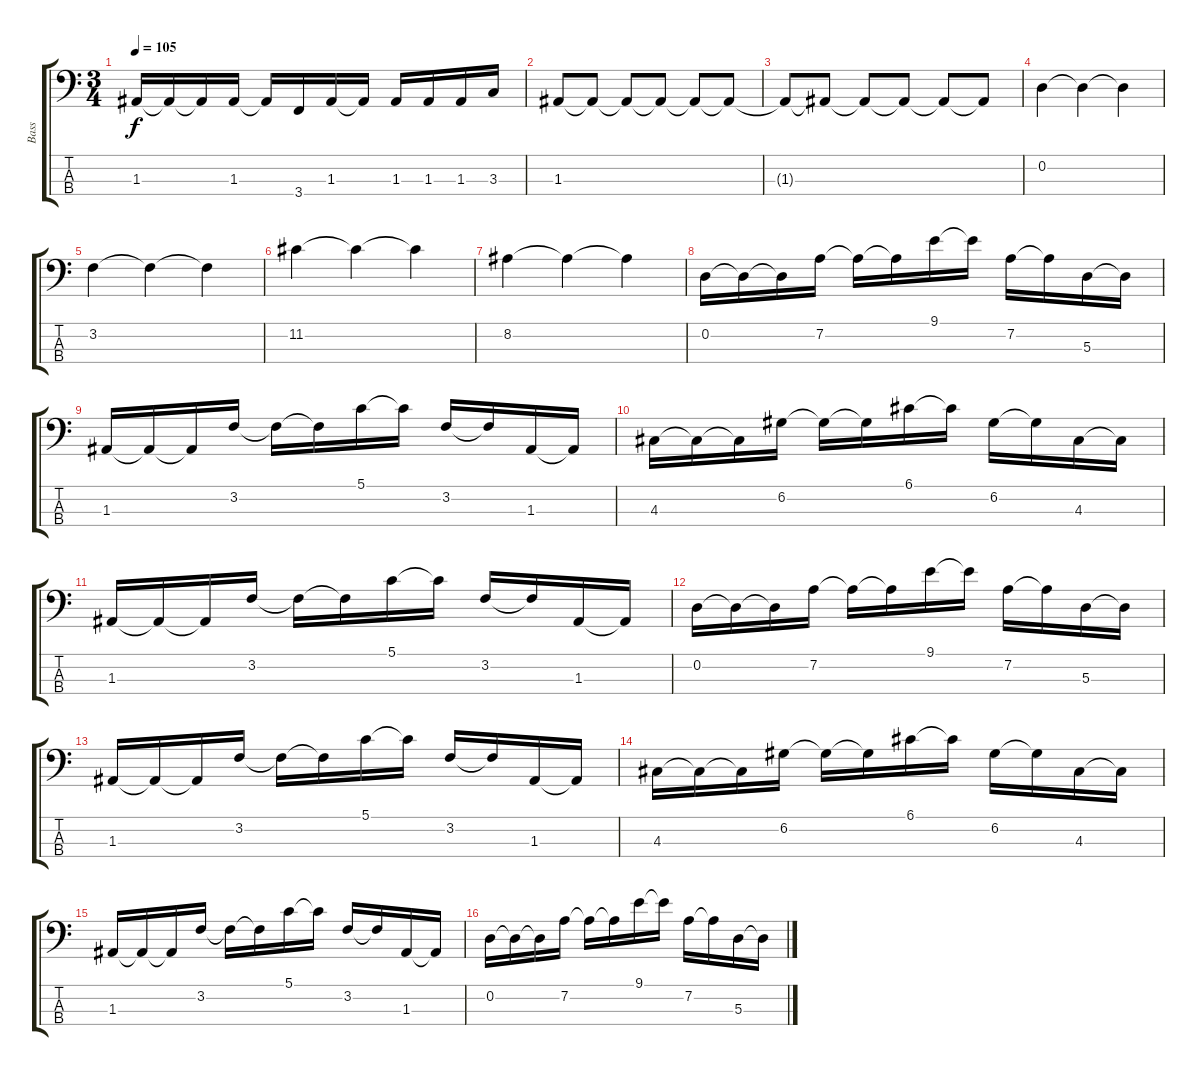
\track ("Bass" "Bass") {instrument slapbass1}
\staff {score tabs}
\tuning (G2 D2 A1 D1) {hide}
\ts (3 4)
\tempo 105
\clef f4
\ks c
1.3.16{dy f} 1.3{t}.16 1.3{t}.16 1.3.16 1.3{t}.16 3.4.16 1.3.16 1.3{t}.16 1.3.16 1.3.16 1.3.16 3.3.16 |
1.3.8 1.3{t}.8 1.3{t}.8 1.3{t}.8 1.3{t}.8 1.3{t}.8 |
1.3{t}.8 1.3{t}.8 1.3{t}.8 1.3{t}.8 1.3{t}.8 1.3{t}.8 |
0.2.4 0.2{t}.4 0.2{t}.4 |
3.2.4 3.2{t}.4 3.2{t}.4 |
11.2.4 11.2{t}.4 11.2{t}.4 |
8.2.4 8.2{t}.4 8.2{t}.4 |
0.2.16 0.2{t}.16 0.2{t}.16 7.2.16 7.2{t}.16 7.2{t}.16 9.1.16 9.1{t}.16 7.2.16 7.2{t}.16 5.3.16 5.3{t}.16 |
1.3.16 1.3{t}.16 1.3{t}.16 3.2.16 3.2{t}.16 3.2{t}.16 5.1.16 5.1{t}.16 3.2.16 3.2{t}.16 1.3.16 1.3{t}.16 |
4.3.16 4.3{t}.16 4.3{t}.16 6.2.16 6.2{t}.16 6.2{t}.16 6.1.16 6.1{t}.16 6.2.16 6.2{t}.16 4.3.16 4.3{t}.16 |
1.3.16 1.3{t}.16 1.3{t}.16 3.2.16 3.2{t}.16 3.2{t}.16 5.1.16 5.1{t}.16 3.2.16 3.2{t}.16 1.3.16 1.3{t}.16 |
0.2.16 0.2{t}.16 0.2{t}.16 7.2.16 7.2{t}.16 7.2{t}.16 9.1.16 9.1{t}.16 7.2.16 7.2{t}.16 5.3.16 5.3{t}.16 |
1.3.16 1.3{t}.16 1.3{t}.16 3.2.16 3.2{t}.16 3.2{t}.16 5.1.16 5.1{t}.16 3.2.16 3.2{t}.16 1.3.16 1.3{t}.16 |
4.3.16 4.3{t}.16 4.3{t}.16 6.2.16 6.2{t}.16 6.2{t}.16 6.1.16 6.1{t}.16 6.2.16 6.2{t}.16 4.3.16 4.3{t}.16 |
1.3.16 1.3{t}.16 1.3{t}.16 3.2.16 3.2{t}.16 3.2{t}.16 5.1.16 5.1{t}.16 3.2.16 3.2{t}.16 1.3.16 1.3{t}.16 |
0.2.16 0.2{t}.16 0.2{t}.16 7.2.16 7.2{t}.16 7.2{t}.16 9.1.16 9.1{t}.16 7.2.16 7.2{t}.16 5.3.16 5.3{t}.16
